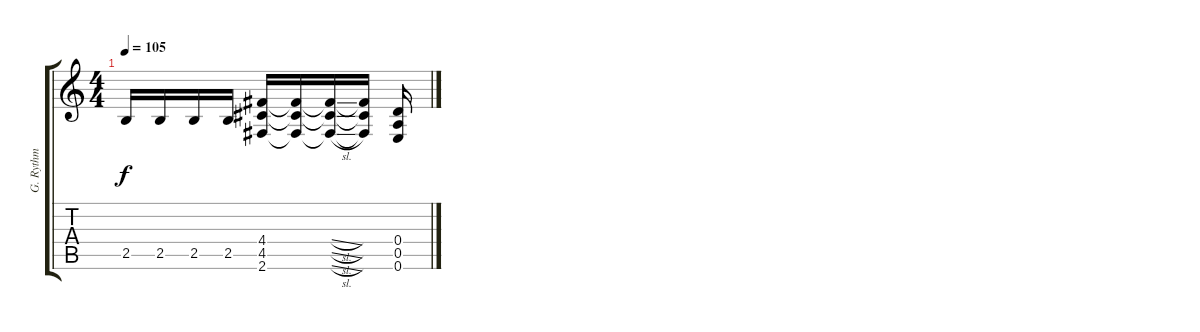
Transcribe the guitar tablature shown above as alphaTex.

\track ("G. Rythm" "G. Rythm") {instrument distortionguitar}
\staff {score tabs}
\tuning (E4 B3 G3 D3 A2 E2) {hide}
\ts (4 4)
\tempo 105
\clef g2
\ks c
2.5.16{dy f} 2.5.16 2.5.16 2.5.16 (4.4 4.5 2.6).16 (4.4{t} 4.5{t} 2.6{t}).16 (4.4{sl t} 4.5{sl t} 2.6{sl t}).16 (4.4{t} 4.5{t} 2.6{t}).16 (0.4 0.5 0.6).16
